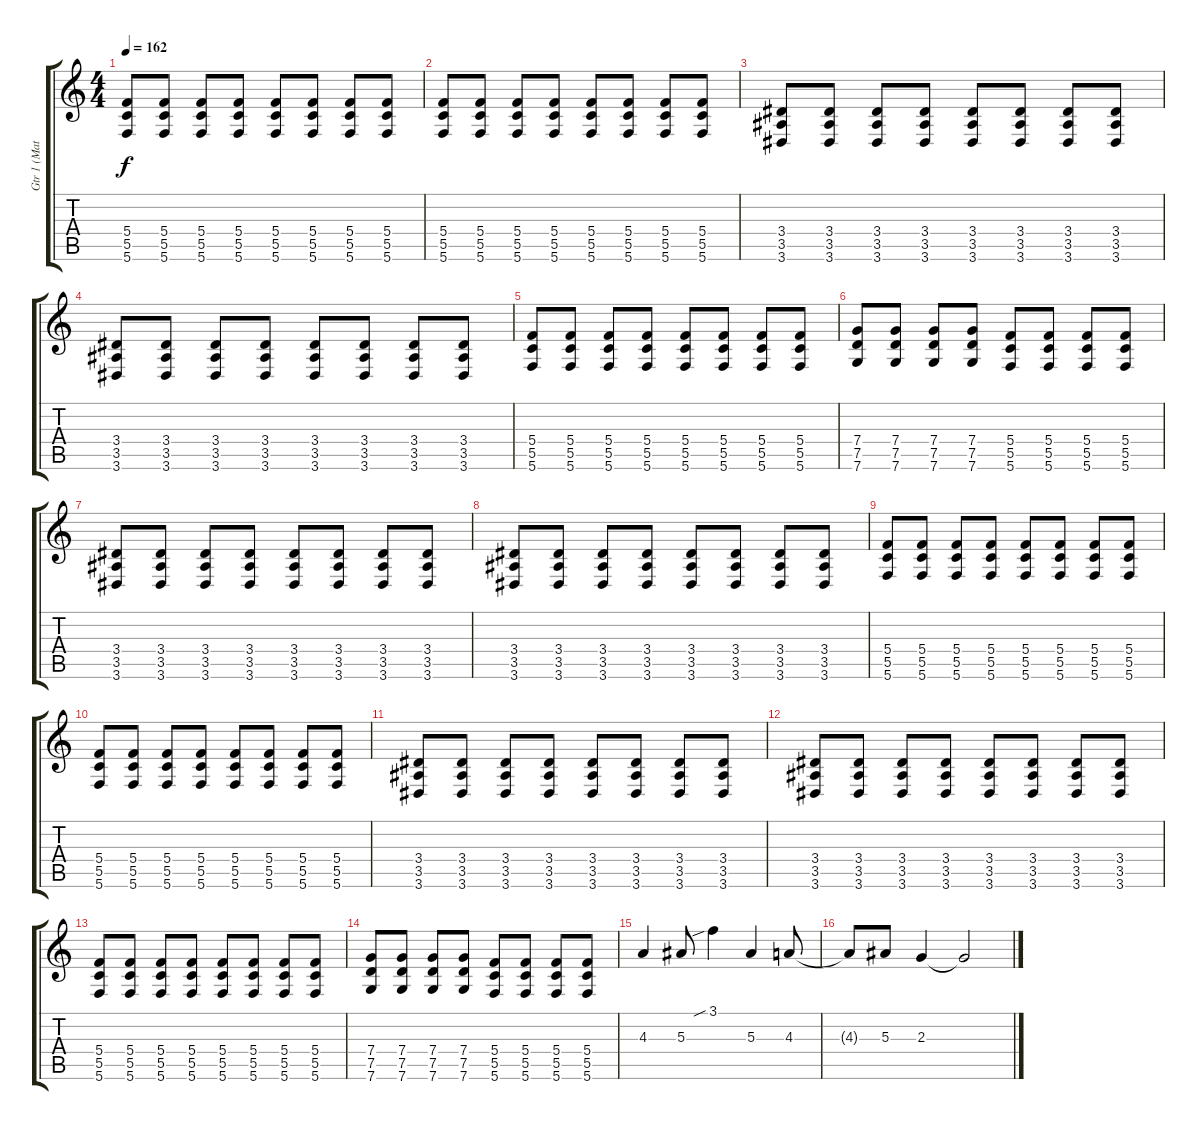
\track ("Gtr 1 (Matthew Tuck)" "Gtr 1 (Mat") {instrument distortionguitar}
\staff {score tabs}
\tuning (D4 A3 F3 C3 G2 C2) {hide}
\ts (4 4)
\tempo 162
\clef g2
\ks c
(5.4 5.5 5.6).8{dy f} (5.4 5.5 5.6).8 (5.4 5.5 5.6).8 (5.4 5.5 5.6).8 (5.4 5.5 5.6).8 (5.4 5.5 5.6).8 (5.4 5.5 5.6).8 (5.4 5.5 5.6).8 |
(5.4 5.5 5.6).8 (5.4 5.5 5.6).8 (5.4 5.5 5.6).8 (5.4 5.5 5.6).8 (5.4 5.5 5.6).8 (5.4 5.5 5.6).8 (5.4 5.5 5.6).8 (5.4 5.5 5.6).8 |
(3.4 3.5 3.6).8 (3.4 3.5 3.6).8 (3.4 3.5 3.6).8 (3.4 3.5 3.6).8 (3.4 3.5 3.6).8 (3.4 3.5 3.6).8 (3.4 3.5 3.6).8 (3.4 3.5 3.6).8 |
(3.4 3.5 3.6).8 (3.4 3.5 3.6).8 (3.4 3.5 3.6).8 (3.4 3.5 3.6).8 (3.4 3.5 3.6).8 (3.4 3.5 3.6).8 (3.4 3.5 3.6).8 (3.4 3.5 3.6).8 |
(5.4 5.5 5.6).8 (5.4 5.5 5.6).8 (5.4 5.5 5.6).8 (5.4 5.5 5.6).8 (5.4 5.5 5.6).8 (5.4 5.5 5.6).8 (5.4 5.5 5.6).8 (5.4 5.5 5.6).8 |
(7.4 7.5 7.6).8 (7.4 7.5 7.6).8 (7.4 7.5 7.6).8 (7.4 7.5 7.6).8 (5.4 5.5 5.6).8 (5.4 5.5 5.6).8 (5.4 5.5 5.6).8 (5.4 5.5 5.6).8 |
(3.4 3.5 3.6).8 (3.4 3.5 3.6).8 (3.4 3.5 3.6).8 (3.4 3.5 3.6).8 (3.4 3.5 3.6).8 (3.4 3.5 3.6).8 (3.4 3.5 3.6).8 (3.4 3.5 3.6).8 |
(3.4 3.5 3.6).8 (3.4 3.5 3.6).8 (3.4 3.5 3.6).8 (3.4 3.5 3.6).8 (3.4 3.5 3.6).8 (3.4 3.5 3.6).8 (3.4 3.5 3.6).8 (3.4 3.5 3.6).8 |
(5.4 5.5 5.6).8 (5.4 5.5 5.6).8 (5.4 5.5 5.6).8 (5.4 5.5 5.6).8 (5.4 5.5 5.6).8 (5.4 5.5 5.6).8 (5.4 5.5 5.6).8 (5.4 5.5 5.6).8 |
(5.4 5.5 5.6).8 (5.4 5.5 5.6).8 (5.4 5.5 5.6).8 (5.4 5.5 5.6).8 (5.4 5.5 5.6).8 (5.4 5.5 5.6).8 (5.4 5.5 5.6).8 (5.4 5.5 5.6).8 |
(3.4 3.5 3.6).8 (3.4 3.5 3.6).8 (3.4 3.5 3.6).8 (3.4 3.5 3.6).8 (3.4 3.5 3.6).8 (3.4 3.5 3.6).8 (3.4 3.5 3.6).8 (3.4 3.5 3.6).8 |
(3.4 3.5 3.6).8 (3.4 3.5 3.6).8 (3.4 3.5 3.6).8 (3.4 3.5 3.6).8 (3.4 3.5 3.6).8 (3.4 3.5 3.6).8 (3.4 3.5 3.6).8 (3.4 3.5 3.6).8 |
(5.4 5.5 5.6).8 (5.4 5.5 5.6).8 (5.4 5.5 5.6).8 (5.4 5.5 5.6).8 (5.4 5.5 5.6).8 (5.4 5.5 5.6).8 (5.4 5.5 5.6).8 (5.4 5.5 5.6).8 |
(7.4 7.5 7.6).8 (7.4 7.5 7.6).8 (7.4 7.5 7.6).8 (7.4 7.5 7.6).8 (5.4 5.5 5.6).8 (5.4 5.5 5.6).8 (5.4 5.5 5.6).8 (5.4 5.5 5.6).8 |
4.3.4 5.3.8 3.1{sib}.4 5.3.4 4.3.8 |
4.3{t}.8 5.3.8 2.3.4 2.3{t}.2
